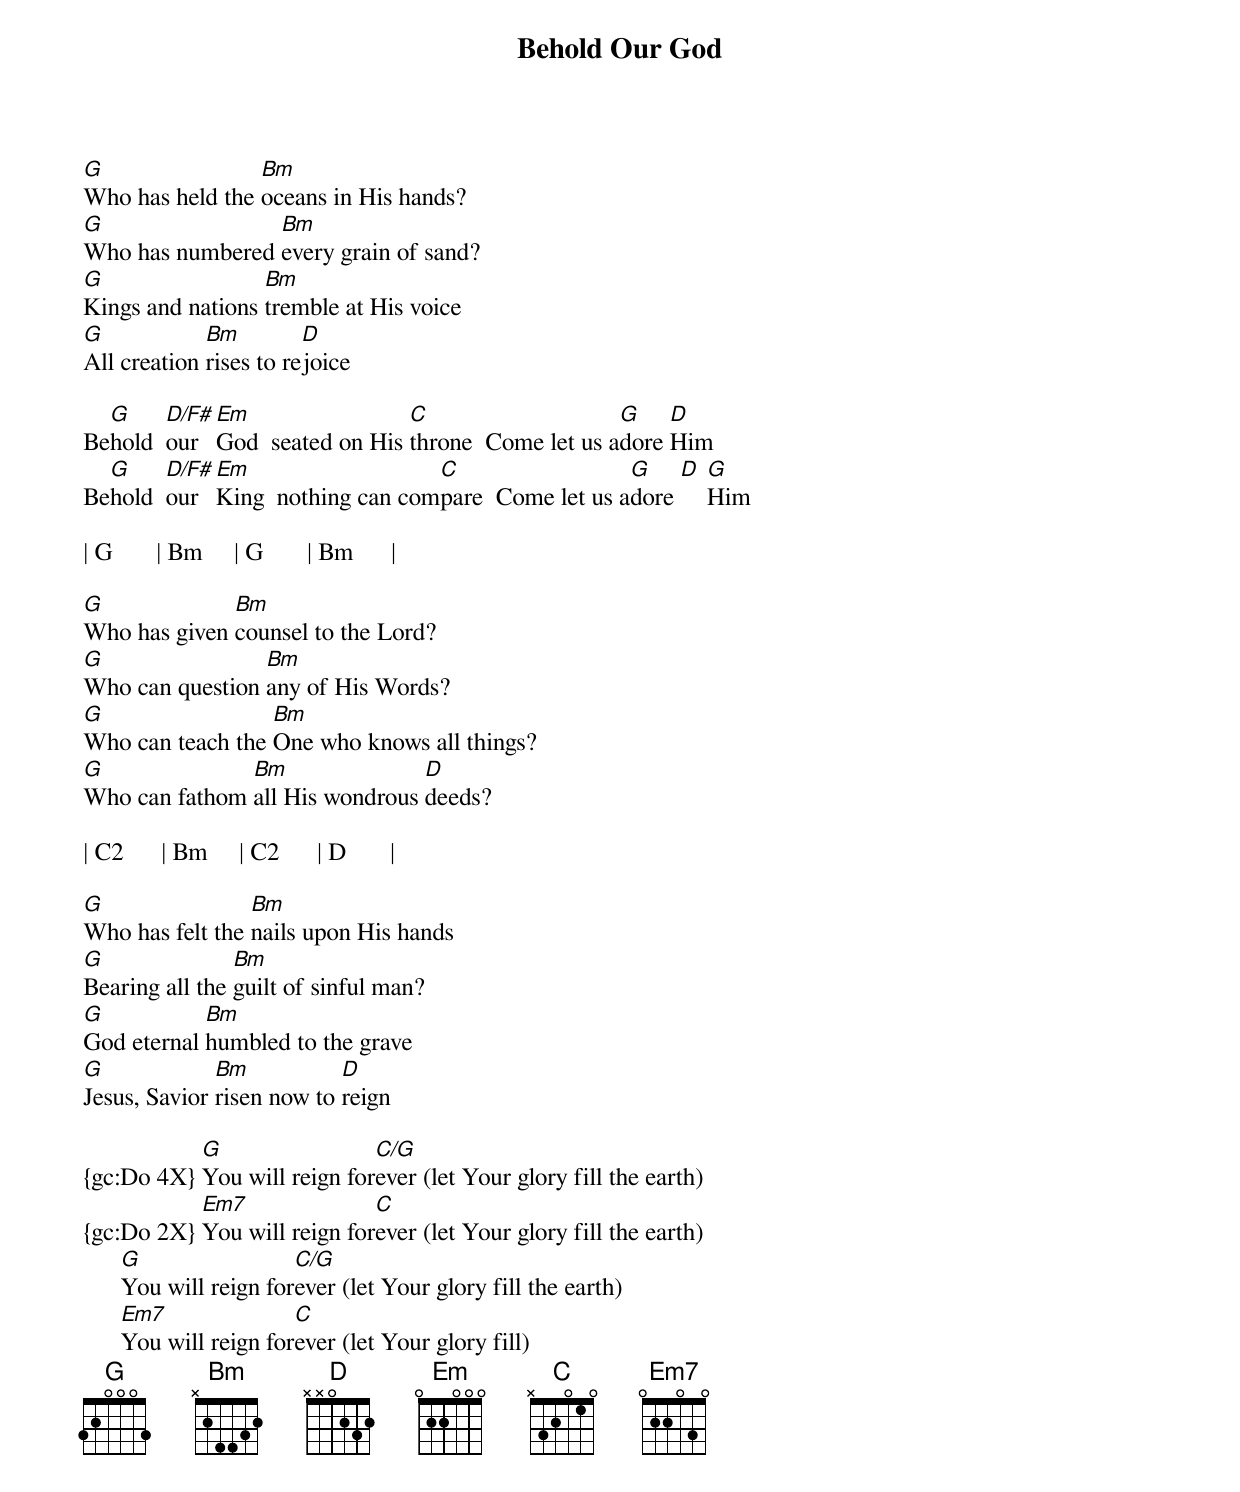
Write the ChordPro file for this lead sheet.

{title: Behold Our God}
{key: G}
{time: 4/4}
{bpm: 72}
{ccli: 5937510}
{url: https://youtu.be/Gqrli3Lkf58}
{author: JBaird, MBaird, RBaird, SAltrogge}
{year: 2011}
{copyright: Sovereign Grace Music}

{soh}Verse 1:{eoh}
[G]Who has held the [Bm]oceans in His hands?
[G]Who has numbered [Bm]every grain of sand?
[G]Kings and nations [Bm]tremble at His voice
[G]All creation [Bm]rises to re[D]joice

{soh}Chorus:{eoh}
Be[G]hold  [D/F#]our  [Em]God  seated on His [C]throne  Come let us a[G]dore [D]Him
Be[G]hold  [D/F#]our  [Em]King  nothing can com[C]pare  Come let us a[G]dore [D] [G]Him

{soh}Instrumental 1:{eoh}
| G       | Bm     | G       | Bm      |

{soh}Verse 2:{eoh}
[G]Who has given [Bm]counsel to the Lord?
[G]Who can question [Bm]any of His Words?
[G]Who can teach the [Bm]One who knows all things?
[G]Who can fathom [Bm]all His wondrous [D]deeds?

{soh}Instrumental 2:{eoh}
| C2      | Bm     | C2      | D       |

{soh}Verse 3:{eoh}
[G]Who has felt the [Bm]nails upon His hands
[G]Bearing all the [Bm]guilt of sinful man?
[G]God eternal [Bm]humbled to the grave
[G]Jesus, Savior [Bm]risen now to [D]reign

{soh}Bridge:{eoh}
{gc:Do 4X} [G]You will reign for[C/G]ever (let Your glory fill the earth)
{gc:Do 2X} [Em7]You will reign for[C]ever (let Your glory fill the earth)
      [G]You will reign for[C/G]ever (let Your glory fill the earth)
      [Em7]You will reign for[C]ever (let Your glory fill)
